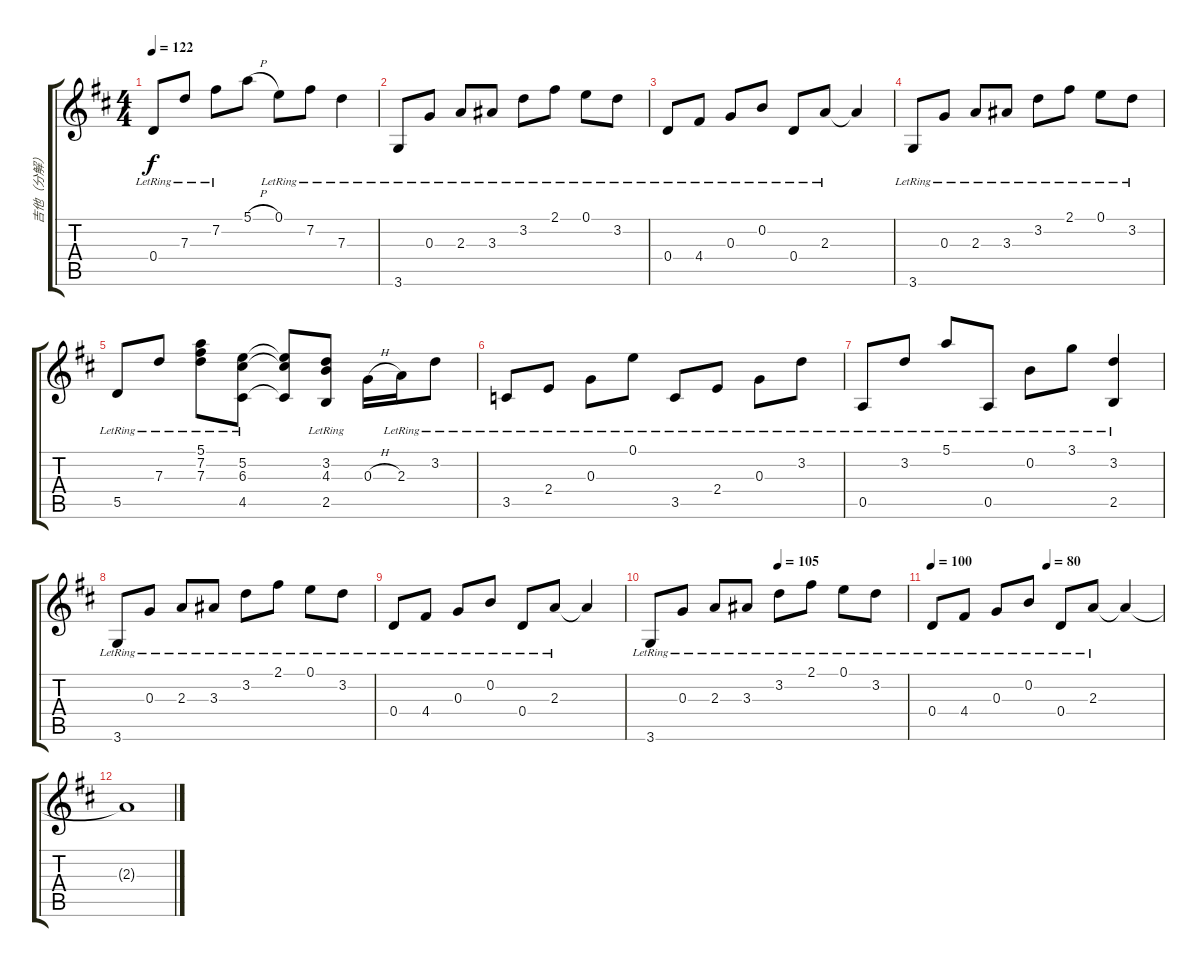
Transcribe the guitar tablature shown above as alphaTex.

\track ("吉他（分解）" "吉他（分解）") {instrument acousticguitarsteel}
\staff {score tabs}
\tuning (E4 B3 G3 D3 A2 E2) {hide}
\ts (4 4)
\tempo 122
\clef g2
\ks d
0.4{lr}.8{dy f} 7.3{lr}.8 7.2{lr}.8 5.1{h}.8 0.1{lr}.8 7.2{lr}.8 7.3{lr}.4 |
3.6{lr}.8 0.3{lr}.8 2.3{lr}.8 3.3{lr}.8 3.2{lr}.8 2.1{lr}.8 0.1{lr}.8 3.2{lr}.8 |
0.4{lr}.8 4.4{lr}.8 0.3{lr}.8 0.2{lr}.8 0.4{lr}.8 2.3{lr}.8 2.3{t}.4 |
3.6{lr}.8 0.3{lr}.8 2.3{lr}.8 3.3{lr}.8 3.2{lr}.8 2.1{lr}.8 0.1{lr}.8 3.2{lr}.8 |
5.5{lr}.8 7.3{lr}.8 (5.1{lr} 7.2{lr} 7.3{lr}).8 (5.2{lr} 6.3{lr} 4.5{lr}).8 (5.2{t} 6.3{t} 4.5{t}).8 (3.2{lr} 4.3{lr} 2.5{lr}).8 0.3{h}.16 2.3{lr}.16 3.2{lr}.8 |
3.5{lr}.8 2.4{lr}.8 0.3{lr}.8 0.1{lr}.8 3.5{lr}.8 2.4{lr}.8 0.3{lr}.8 3.2{lr}.8 |
0.5{lr}.8 3.2{lr}.8 5.1{lr}.8 0.5{lr}.8 0.2{lr}.8 3.1{lr}.8 (3.2{lr} 2.5{lr}).4 |
3.6{lr}.8 0.3{lr}.8 2.3{lr}.8 3.3{lr}.8 3.2{lr}.8 2.1{lr}.8 0.1{lr}.8 3.2{lr}.8 |
0.4{lr}.8 4.4{lr}.8 0.3{lr}.8 0.2{lr}.8 0.4{lr}.8 2.3{lr}.8 2.3{t}.4 |
\tempo (105 0.5)
3.6{lr}.8 0.3{lr}.8 2.3{lr}.8 3.3{lr}.8 3.2{lr}.8 2.1{lr}.8 0.1{lr}.8 3.2{lr}.8 |
\tempo 100
\tempo (80 0.5)
0.4{lr}.8 4.4{lr}.8 0.3{lr}.8 0.2{lr}.8 0.4{lr}.8 2.3{lr}.8 2.3{t}.4 |
2.3{t}.1
